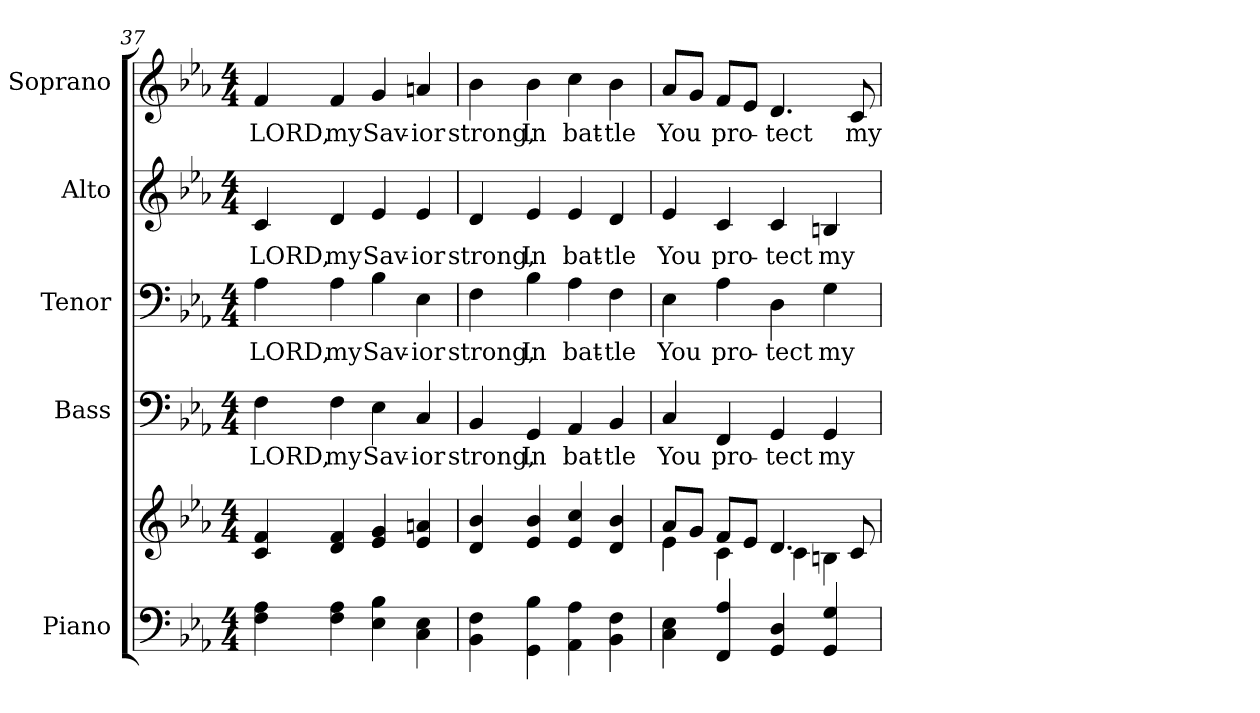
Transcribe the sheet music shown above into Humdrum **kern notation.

**kern	**kern	**kern	**text	**kern	**text	**kern	**text	**kern	**text
*part5	*part5	*part4	*part4	*part3	*part3	*part2	*part2	*part1	*part1
*staff6	*staff5	*staff4	*staff4	*staff3	*staff3	*staff2	*staff2	*staff1	*staff1
*I"Piano	*	*I"Bass	*	*I"Tenor	*	*I"Alto	*	*I"Soprano	*
*I'Pno.	*	*I'B.	*	*I'T.	*	*I'A.	*	*I'S.	*
!!LO:PB:g=z
*clefF4	*clefG2	*clefF4	*	*clefF4	*	*clefG2	*	*clefG2	*
*k[b-e-a-]	*k[b-e-a-]	*k[b-e-a-]	*	*k[b-e-a-]	*	*k[b-e-a-]	*	*k[b-e-a-]	*
*E-:	*E-:	*E-:	*	*E-:	*	*E-:	*	*E-:	*
*M4/4	*M4/4	*M4/4	*	*M4/4	*	*M4/4	*	*M4/4	*
=37	=37	=37	=37	=37	=37	=37	=37	=37	=37
!	!	!	!LO:LY:b:color=#000000	!	!	!	!	!	!
!	!	!	!	!	!LO:LY:b:color=#000000	!	!	!	!
!	!	!	!	!	!	!	!LO:LY:b:color=#000000	!	!
!	!	!	!	!	!	!	!	!	!LO:LY:b:color=#000000
4Fi\ 4A-i	4ci/ 4fi	4Fi\	LORD,	4A-i\	LORD,	4ci/	LORD,	4fi/	LORD,
!	!	!	!LO:LY:b:color=#000000	!	!	!	!	!	!
!	!	!	!	!	!LO:LY:b:color=#000000	!	!	!	!
!	!	!	!	!	!	!	!LO:LY:b:color=#000000	!	!
!	!	!	!	!	!	!	!	!	!LO:LY:b:color=#000000
4Fi\ 4A-i	4di/ 4fi	4Fi\	my	4A-i\	my	4di/	my	4fi/	my
!	!	!	!LO:LY:b:color=#000000	!	!	!	!	!	!
!	!	!	!	!	!LO:LY:b:color=#000000	!	!	!	!
!	!	!	!	!	!	!	!LO:LY:b:color=#000000	!	!
!	!	!	!	!	!	!	!	!	!LO:LY:b:color=#000000
4E-i\ 4B-i	4e-i/ 4gi	4E-i\	Sav-	4B-i\	Sav-	4e-i/	Sav-	4gi/	Sav-
!	!	!	!LO:LY:b:color=#000000	!	!	!	!	!	!
!	!	!	!	!	!LO:LY:b:color=#000000	!	!	!	!
!	!	!	!	!	!	!	!LO:LY:b:color=#000000	!	!
!	!	!	!	!	!	!	!	!	!LO:LY:b:color=#000000
4Ci\ 4E-i	4e-i/ 4ani	4Ci/	-ior	4E-i\	-ior	4e-i/	-ior	4ani/	-ior
=38	=38	=38	=38	=38	=38	=38	=38	=38	=38
!	!	!	!LO:LY:b:color=#000000	!	!	!	!	!	!
!	!	!	!	!	!LO:LY:b:color=#000000	!	!	!	!
!	!	!	!	!	!	!	!LO:LY:b:color=#000000	!	!
!	!	!	!	!	!	!	!	!	!LO:LY:b:color=#000000
4BB-i\ 4Fi	4di/ 4b-i	4BB-i/	strong,	4Fi\	strong,	4di/	strong,	4b-i\	strong,
!	!	!	!LO:LY:b:color=#000000	!	!	!	!	!	!
!	!	!	!	!	!LO:LY:b:color=#000000	!	!	!	!
!	!	!	!	!	!	!	!LO:LY:b:color=#000000	!	!
!	!	!	!	!	!	!	!	!	!LO:LY:b:color=#000000
4GGi\ 4B-i	4e-i/ 4b-i	4GGi/	In	4B-i\	In	4e-i/	In	4b-i\	In
!	!	!	!LO:LY:b:color=#000000	!	!	!	!	!	!
!	!	!	!	!	!LO:LY:b:color=#000000	!	!	!	!
!	!	!	!	!	!	!	!LO:LY:b:color=#000000	!	!
!	!	!	!	!	!	!	!	!	!LO:LY:b:color=#000000
4AA-i\ 4A-i	4e-i/ 4cci	4AA-i/	bat-	4A-i\	bat-	4e-i/	bat-	4cci\	bat-
!	!	!	!LO:LY:b:color=#000000	!	!	!	!	!	!
!	!	!	!	!	!LO:LY:b:color=#000000	!	!	!	!
!	!	!	!	!	!	!	!LO:LY:b:color=#000000	!	!
!	!	!	!	!	!	!	!	!	!LO:LY:b:color=#000000
4BB-i\ 4Fi	4di/ 4b-i	4BB-i/	-tle	4Fi\	-tle	4di/	-tle	4b-i\	-tle
=39	=39	=39	=39	=39	=39	=39	=39	=39	=39
*	*^	*	*	*	*	*	*	*	*
!	!	!	!	!LO:LY:b:color=#000000	!	!	!	!	!	!
!	!	!	!	!	!	!LO:LY:b:color=#000000	!	!	!	!
!	!	!	!	!	!	!	!	!LO:LY:b:color=#000000	!	!
!	!	!	!	!	!	!	!	!	!	!LO:LY:b:color=#000000
4Ci\ 4E-i	8a-i/L	4e-i\	4Ci/	You	4E-i\	You	4e-i/	You	8a-i/L	You
.	8gi/J	.	.	.	.	.	.	.	8gi/J	.
!	!	!	!	!LO:LY:b:color=#000000	!	!	!	!	!	!
!	!	!	!	!	!	!LO:LY:b:color=#000000	!	!	!	!
!	!	!	!	!	!	!	!	!LO:LY:b:color=#000000	!	!
!	!	!	!	!	!	!	!	!	!	!LO:LY:b:color=#000000
4FFi/ 4A-i	8fi/L	4ci\	4FFi/	pro-	4A-i\	pro-	4ci/	pro-	8fi/L	pro-
.	8e-i/J	.	.	.	.	.	.	.	8e-i/J	.
!	!	!	!	!LO:LY:b:color=#000000	!	!	!	!	!	!
!	!	!	!	!	!	!LO:LY:b:color=#000000	!	!	!	!
!	!	!	!	!	!	!	!	!LO:LY:b:color=#000000	!	!
!	!	!	!	!	!	!	!	!	!	!LO:LY:b:color=#000000
4GGi/ 4Di	4.di/	4ci\	4GGi/	-tect	4Di\	-tect	4ci/	-tect	4.di/	-tect
!	!	!	!	!LO:LY:b:color=#000000	!	!	!	!	!	!
!	!	!	!	!	!	!LO:LY:b:color=#000000	!	!	!	!
!	!	!	!	!	!	!	!	!LO:LY:b:color=#000000	!	!
4GGi/ 4Gi	.	4Bni\	4GGi/	my	4Gi\	my	4Bni/	my	.	.
!	!	!	!	!	!	!	!	!	!	!LO:LY:b:color=#000000
.	8ci/	.	.	.	.	.	.	.	8ci/	my
*	*v	*v	*	*	*	*	*	*	*	*
=	=	=	=	=	=	=	=	=	=
*-	*-	*-	*-	*-	*-	*-	*-	*-	*-
